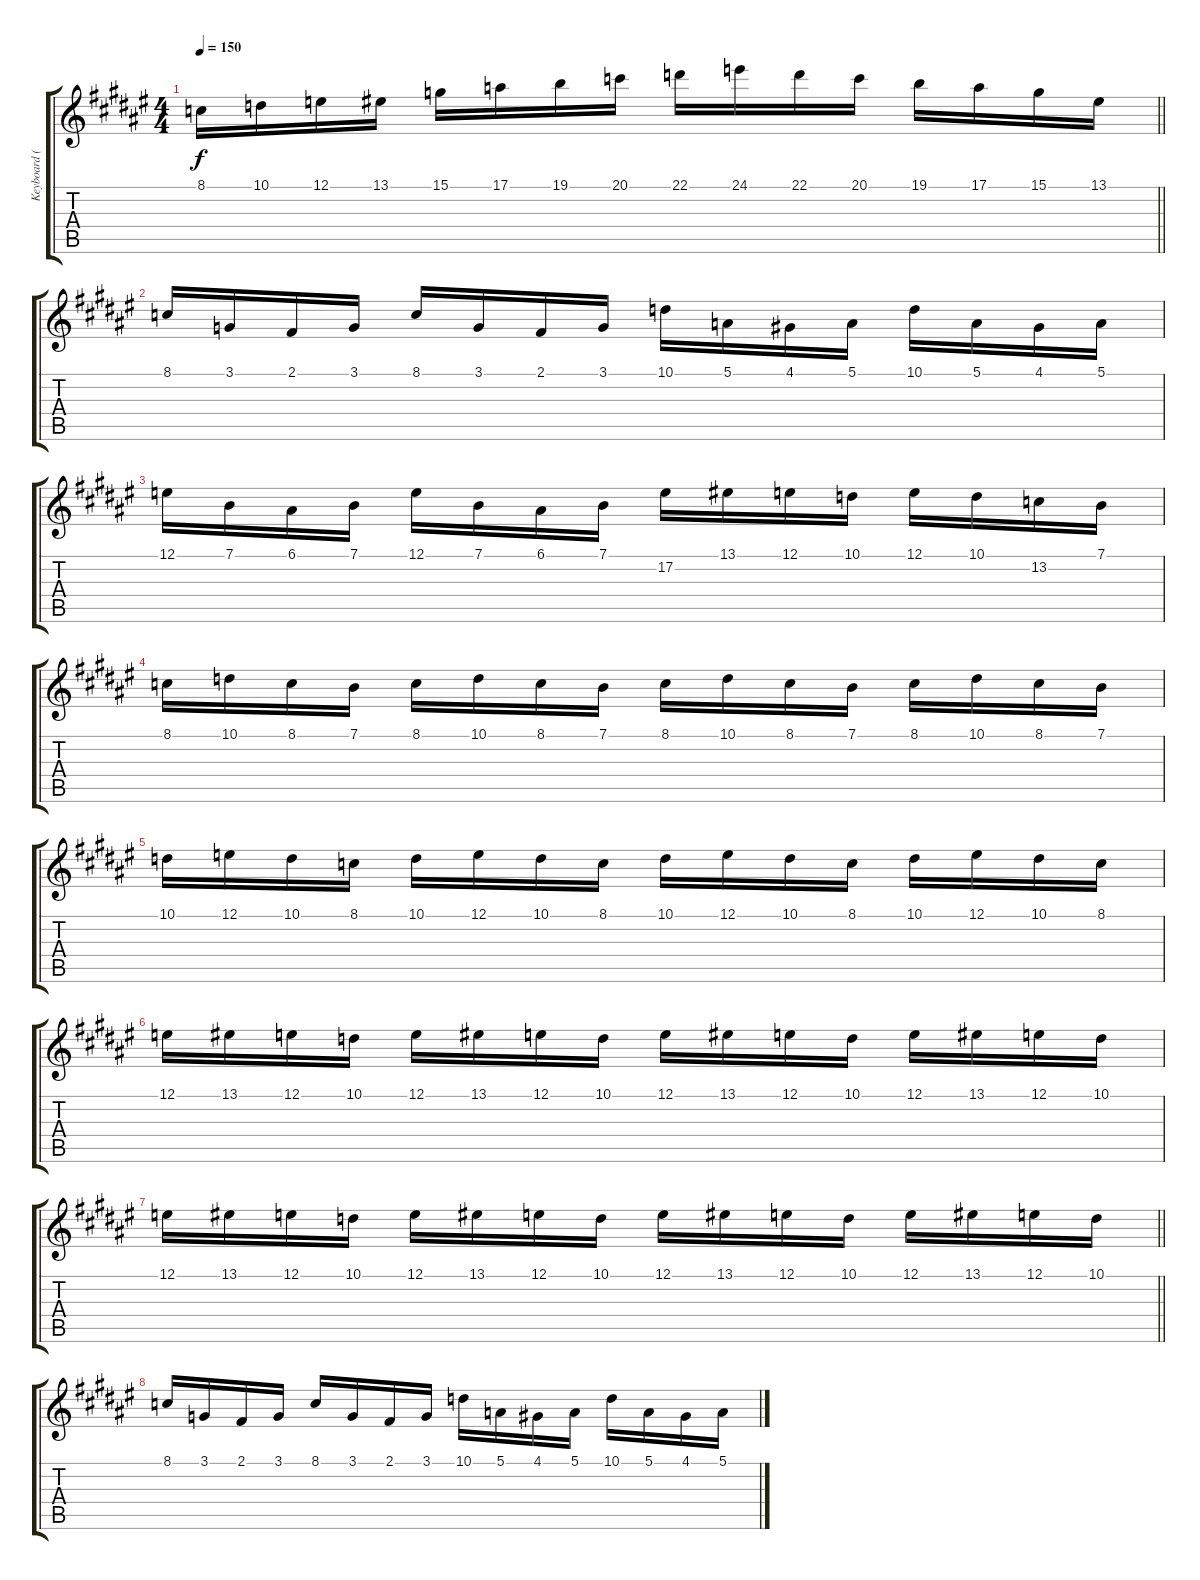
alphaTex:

\track ("Keyboard (Solo)" "Keyboard (") {instrument lead3calliope}
\staff {score tabs}
\tuning (E4 B3 G3 D3 A2 E2) {hide}
\ts (4 4)
\tempo 150
\clef g2
\barLineRight lightlight
\ks d#minor
8.1.16{dy f} 10.1.16 12.1.16 13.1.16 15.1.16 17.1.16 19.1.16 20.1.16 22.1.16 24.1.16 22.1.16 20.1.16 19.1.16 17.1.16 15.1.16 13.1.16 |
8.1.16{volume 16 instrument lead3calliope} 3.1.16 2.1.16 3.1.16 8.1.16{instrument lead3calliope} 3.1.16 2.1.16 3.1.16 10.1.16{instrument lead3calliope} 5.1.16 4.1.16 5.1.16 10.1.16{instrument lead3calliope} 5.1.16 4.1.16 5.1.16 |
12.1.16 7.1.16 6.1.16 7.1.16 12.1.16 7.1.16 6.1.16 7.1.16 17.2.16 13.1.16 12.1.16 10.1.16 12.1.16 10.1.16 13.2.16 7.1.16 |
8.1.16 10.1.16 8.1.16 7.1.16 8.1.16 10.1.16 8.1.16 7.1.16 8.1.16 10.1.16 8.1.16 7.1.16 8.1.16 10.1.16 8.1.16 7.1.16 |
10.1.16 12.1.16 10.1.16 8.1.16 10.1.16 12.1.16 10.1.16 8.1.16 10.1.16 12.1.16 10.1.16 8.1.16 10.1.16 12.1.16 10.1.16 8.1.16 |
12.1.16 13.1.16 12.1.16 10.1.16 12.1.16 13.1.16 12.1.16 10.1.16 12.1.16 13.1.16 12.1.16 10.1.16 12.1.16 13.1.16 12.1.16 10.1.16 |
\barLineRight lightlight
12.1.16 13.1.16 12.1.16 10.1.16 12.1.16 13.1.16 12.1.16 10.1.16 12.1.16 13.1.16 12.1.16 10.1.16 12.1.16 13.1.16 12.1.16 10.1.16 |
8.1.16{volume 16 instrument lead3calliope} 3.1.16 2.1.16 3.1.16 8.1.16{instrument lead3calliope} 3.1.16 2.1.16 3.1.16 10.1.16{instrument lead3calliope} 5.1.16 4.1.16 5.1.16 10.1.16{instrument lead3calliope} 5.1.16 4.1.16 5.1.16
